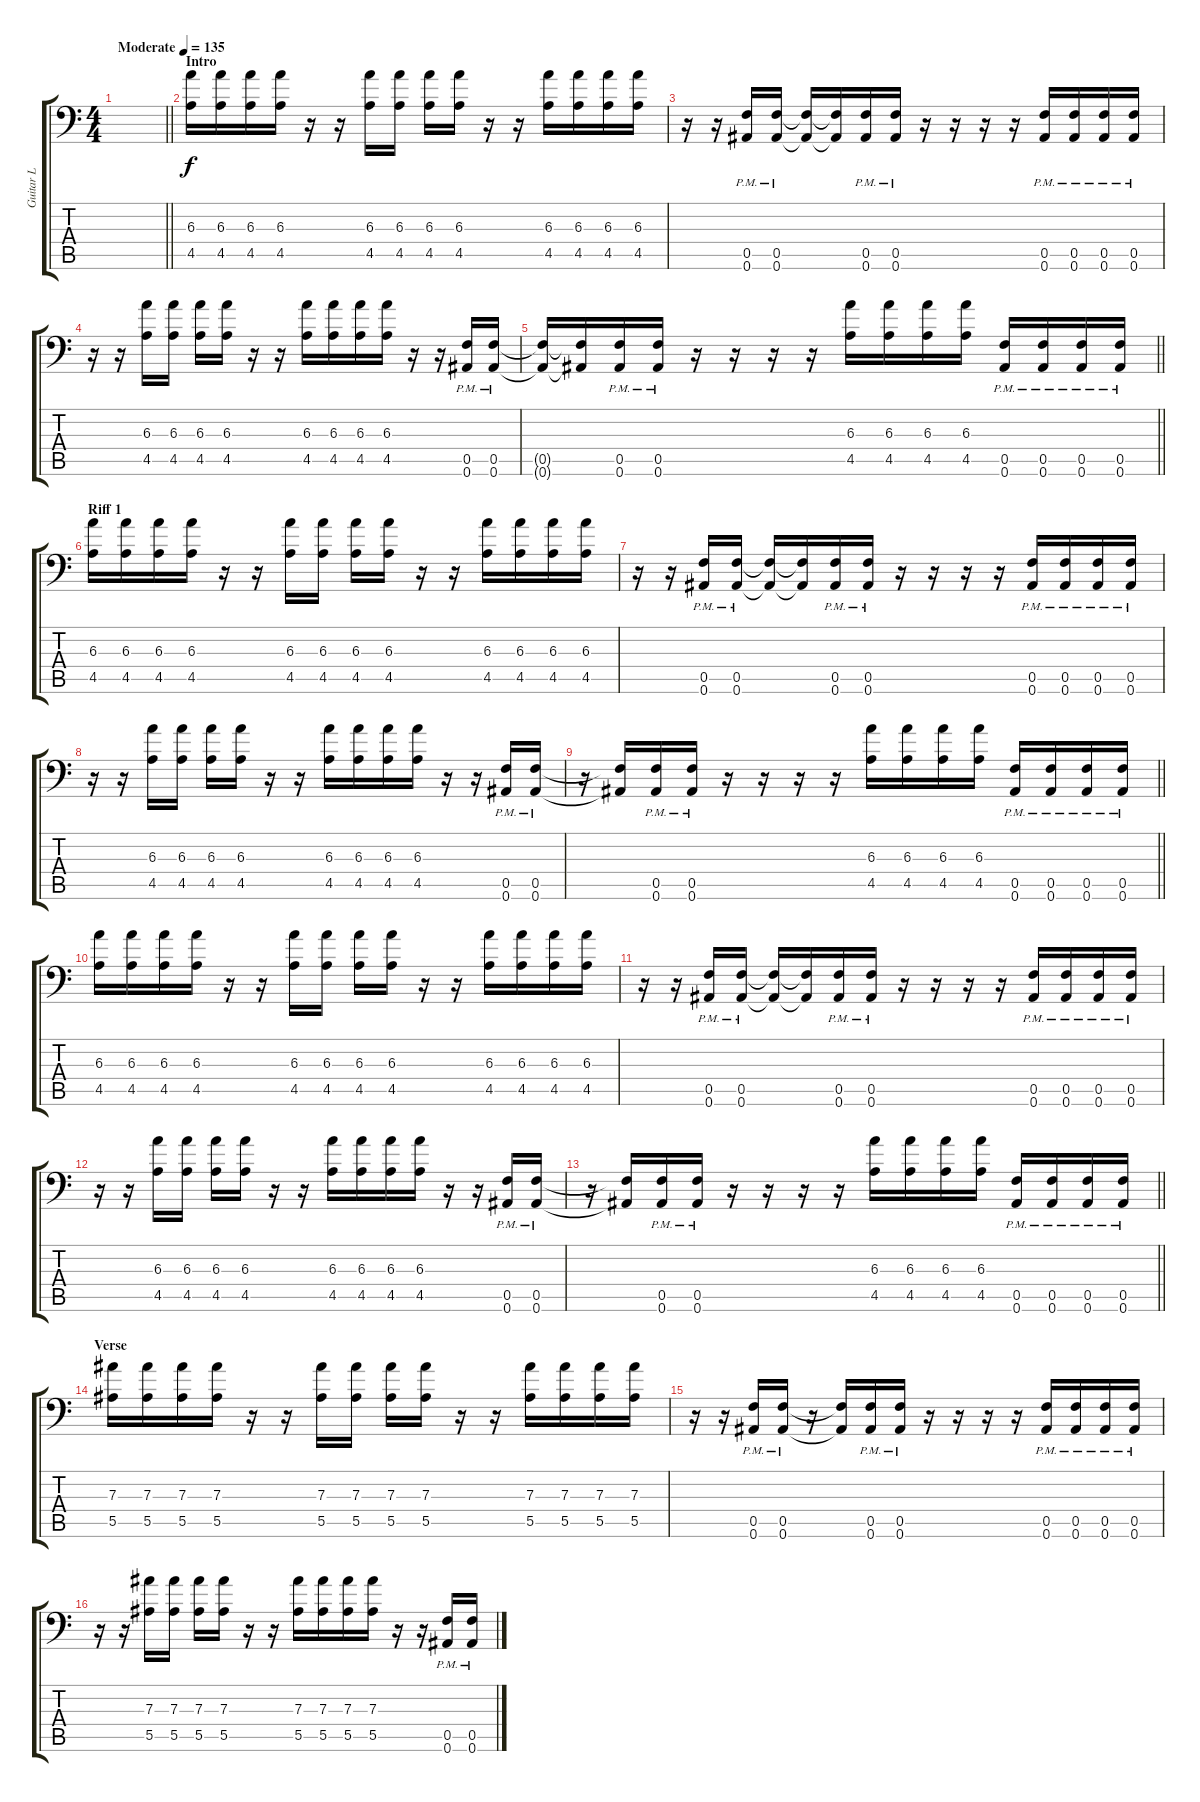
\track ("Guitar L" "Guitar L") {instrument distortionguitar}
\staff {score tabs}
\tuning (C4 G3 Eb3 Bb2 F2 Bb1) {hide}
\ts (4 4)
\tempo (135 "Moderate")
\clef f4
\barLineRight lightlight
\ks c
|
\section ("" "Intro")
(6.3 4.5).16 (6.3 4.5).16 (6.3 4.5).16 (6.3 4.5).16 r.16 r.16 (6.3 4.5).16 (6.3 4.5).16 (6.3 4.5).16 (6.3 4.5).16 r.16 r.16 (6.3 4.5).16 (6.3 4.5).16 (6.3 4.5).16 (6.3 4.5).16 |
r.16 r.16 (0.5{pm} 0.6{pm}).16 (0.5{pm} 0.6{pm}).16 (0.5{t} 0.6{t}).16 (0.5{t} 0.6{t}).16 (0.5{pm} 0.6{pm}).16 (0.5{pm} 0.6{pm}).16 r.16 r.16 r.16 r.16 (0.5{pm} 0.6{pm}).16 (0.5{pm} 0.6{pm}).16 (0.5{pm} 0.6{pm}).16 (0.5{pm} 0.6{pm}).16 |
r.16 r.16 (6.3 4.5).16 (6.3 4.5).16 (6.3 4.5).16 (6.3 4.5).16 r.16 r.16 (6.3 4.5).16 (6.3 4.5).16 (6.3 4.5).16 (6.3 4.5).16 r.16 r.16 (0.5{pm} 0.6{pm}).16 (0.5{pm} 0.6{pm}).16 |
\barLineRight lightlight
(0.5{t} 0.6{t}).16 (0.5{t} 0.6{t}).16 (0.5{pm} 0.6{pm}).16 (0.5{pm} 0.6{pm}).16 r.16 r.16 r.16 r.16 (6.3 4.5).16 (6.3 4.5).16 (6.3 4.5).16 (6.3 4.5).16 (0.5{pm} 0.6{pm}).16 (0.5{pm} 0.6{pm}).16 (0.5{pm} 0.6{pm}).16 (0.5{pm} 0.6{pm}).16 |
\section ("" "Riff 1")
(6.3 4.5).16 (6.3 4.5).16 (6.3 4.5).16 (6.3 4.5).16 r.16 r.16 (6.3 4.5).16 (6.3 4.5).16 (6.3 4.5).16 (6.3 4.5).16 r.16 r.16 (6.3 4.5).16 (6.3 4.5).16 (6.3 4.5).16 (6.3 4.5).16 |
r.16 r.16 (0.5{pm} 0.6{pm}).16 (0.5{pm} 0.6{pm}).16 (0.5{t} 0.6{t}).16 (0.5{t} 0.6{t}).16 (0.5{pm} 0.6{pm}).16 (0.5{pm} 0.6{pm}).16 r.16 r.16 r.16 r.16 (0.5{pm} 0.6{pm}).16 (0.5{pm} 0.6{pm}).16 (0.5{pm} 0.6{pm}).16 (0.5{pm} 0.6{pm}).16 |
r.16 r.16 (6.3 4.5).16 (6.3 4.5).16 (6.3 4.5).16 (6.3 4.5).16 r.16 r.16 (6.3 4.5).16 (6.3 4.5).16 (6.3 4.5).16 (6.3 4.5).16 r.16 r.16 (0.5{pm} 0.6{pm}).16 (0.5{pm} 0.6{pm}).16 |
\barLineRight lightlight
r.16 (0.5{t} 0.6{t}).16 (0.5{pm} 0.6{pm}).16 (0.5{pm} 0.6{pm}).16 r.16 r.16 r.16 r.16 (6.3 4.5).16 (6.3 4.5).16 (6.3 4.5).16 (6.3 4.5).16 (0.5{pm} 0.6{pm}).16 (0.5{pm} 0.6{pm}).16 (0.5{pm} 0.6{pm}).16 (0.5{pm} 0.6{pm}).16 |
(6.3 4.5).16 (6.3 4.5).16 (6.3 4.5).16 (6.3 4.5).16 r.16 r.16 (6.3 4.5).16 (6.3 4.5).16 (6.3 4.5).16 (6.3 4.5).16 r.16 r.16 (6.3 4.5).16 (6.3 4.5).16 (6.3 4.5).16 (6.3 4.5).16 |
r.16 r.16 (0.5{pm} 0.6{pm}).16 (0.5{pm} 0.6{pm}).16 (0.5{t} 0.6{t}).16 (0.5{t} 0.6{t}).16 (0.5{pm} 0.6{pm}).16 (0.5{pm} 0.6{pm}).16 r.16 r.16 r.16 r.16 (0.5{pm} 0.6{pm}).16 (0.5{pm} 0.6{pm}).16 (0.5{pm} 0.6{pm}).16 (0.5{pm} 0.6{pm}).16 |
r.16 r.16 (6.3 4.5).16 (6.3 4.5).16 (6.3 4.5).16 (6.3 4.5).16 r.16 r.16 (6.3 4.5).16 (6.3 4.5).16 (6.3 4.5).16 (6.3 4.5).16 r.16 r.16 (0.5{pm} 0.6{pm}).16 (0.5{pm} 0.6{pm}).16 |
\barLineRight lightlight
r.16 (0.5{t} 0.6{t}).16 (0.5{pm} 0.6{pm}).16 (0.5{pm} 0.6{pm}).16 r.16 r.16 r.16 r.16 (6.3 4.5).16 (6.3 4.5).16 (6.3 4.5).16 (6.3 4.5).16 (0.5{pm} 0.6{pm}).16 (0.5{pm} 0.6{pm}).16 (0.5{pm} 0.6{pm}).16 (0.5{pm} 0.6{pm}).16 |
\section ("" "Verse")
(7.3 5.5).16 (7.3 5.5).16 (7.3 5.5).16 (7.3 5.5).16 r.16 r.16 (7.3 5.5).16 (7.3 5.5).16 (7.3 5.5).16 (7.3 5.5).16 r.16 r.16 (7.3 5.5).16 (7.3 5.5).16 (7.3 5.5).16 (7.3 5.5).16 |
r.16 r.16 (0.5{pm} 0.6{pm}).16 (0.5{pm} 0.6{pm}).16 r.16 (0.5{t} 0.6{t}).16 (0.5{pm} 0.6{pm}).16 (0.5{pm} 0.6{pm}).16 r.16 r.16 r.16 r.16 (0.5{pm} 0.6{pm}).16 (0.5{pm} 0.6{pm}).16 (0.5{pm} 0.6{pm}).16 (0.5{pm} 0.6{pm}).16 |
r.16 r.16 (7.3 5.5).16 (7.3 5.5).16 (7.3 5.5).16 (7.3 5.5).16 r.16 r.16 (7.3 5.5).16 (7.3 5.5).16 (7.3 5.5).16 (7.3 5.5).16 r.16 r.16 (0.5{pm} 0.6{pm}).16 (0.5{pm} 0.6{pm}).16
